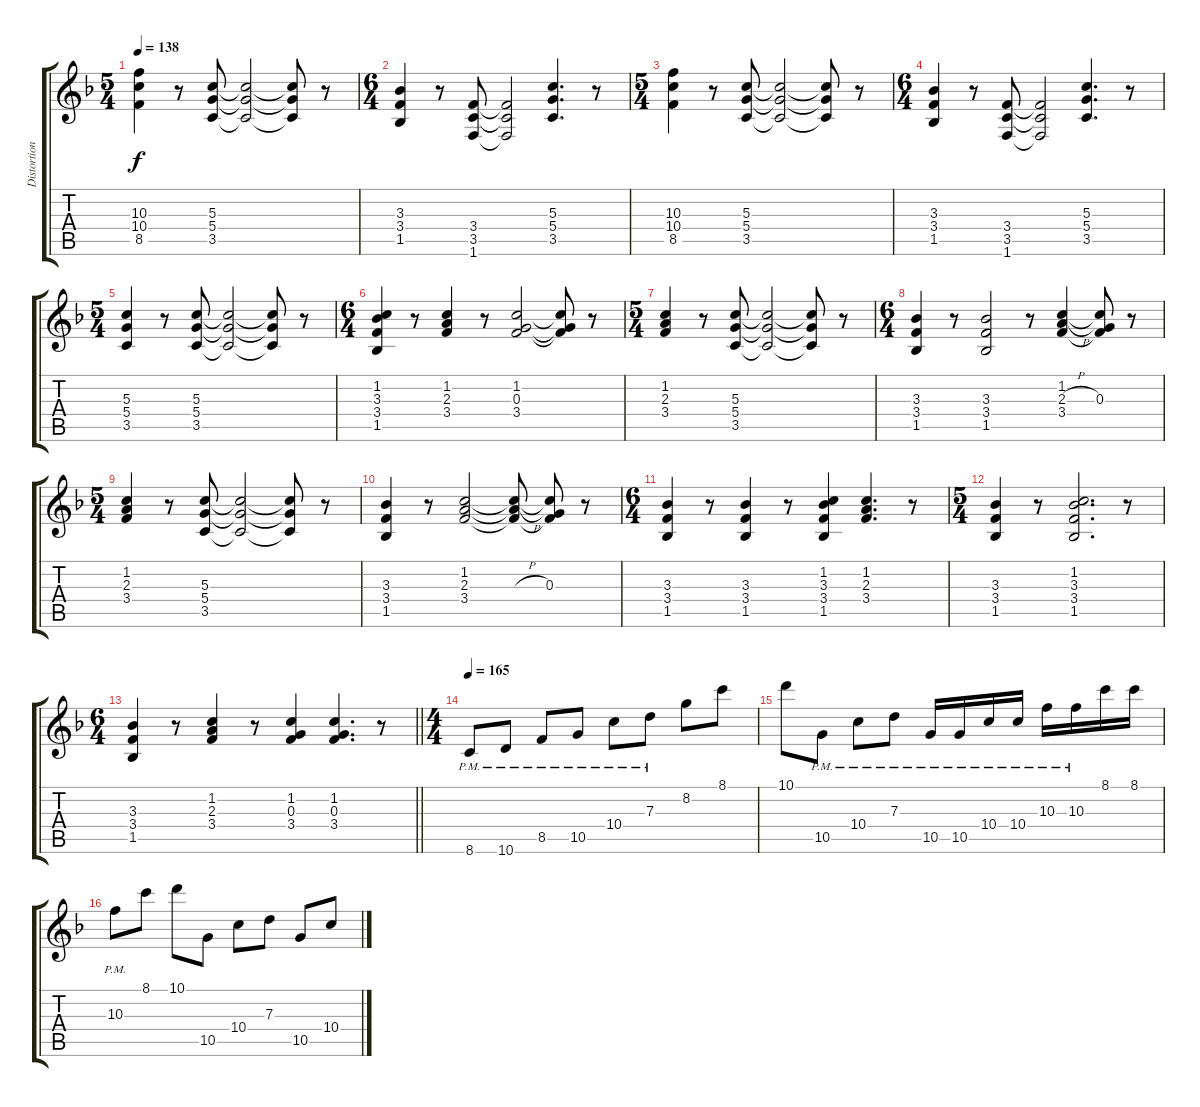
\track ("Distortion" "Distortion") {instrument distortionguitar}
\staff {score tabs}
\tuning (E4 B3 G3 D3 A2 E2) {hide}
\ts (5 4)
\tempo 138
\clef g2
\ks f
(10.3 10.4 8.5).4{dy f instrument distortionguitar} r.8 (5.3 5.4 3.5).8 (5.3{t} 5.4{t} 3.5{t}).2 (5.3{t} 5.4{t} 3.5{t}).8 r.8 |
\ts (6 4)
(3.3 3.4 1.5).4 r.8 (3.4 3.5 1.6).8 (3.4{t} 3.5{t} 1.6{t}).2 (5.3 5.4 3.5).4{d} r.8 |
\ts (5 4)
(10.3 10.4 8.5).4 r.8 (5.3 5.4 3.5).8 (5.3{t} 5.4{t} 3.5{t}).2 (5.3{t} 5.4{t} 3.5{t}).8 r.8 |
\ts (6 4)
(3.3 3.4 1.5).4 r.8 (3.4 3.5 1.6).8 (3.4{t} 3.5{t} 1.6{t}).2 (5.3 5.4 3.5).4{d} r.8 |
\ts (5 4)
(5.3 5.4 3.5).4 r.8 (5.3 5.4 3.5).8 (5.3{t} 5.4{t} 3.5{t}).2 (5.3{t} 5.4{t} 3.5{t}).8 r.8 |
\ts (6 4)
(1.2 3.3 3.4 1.5).4 r.8 (1.2 2.3 3.4).4 r.8 (1.2 0.3 3.4).2 (1.2{t} 0.3{t} 3.4{t}).8 r.8 |
\ts (5 4)
(1.2 2.3 3.4).4 r.8 (5.3 5.4 3.5).8 (5.3{t} 5.4{t} 3.5{t}).2 (5.3{t} 5.4{t} 3.5{t}).8 r.8 |
\ts (6 4)
(3.3 3.4 1.5).4 r.8 (3.3 3.4 1.5).2 r.8 (1.2 2.3{h} 3.4).4 (1.2{t} 0.3 3.4{t}).8 r.8 |
\ts (5 4)
(1.2 2.3 3.4).4 r.8 (5.3 5.4 3.5).8 (5.3{t} 5.4{t} 3.5{t}).2 (5.3{t} 5.4{t} 3.5{t}).8 r.8 |
(3.3 3.4 1.5).4 r.8 (1.2 2.3 3.4).2 (1.2{t} 2.3{h t} 3.4{t}).8 (1.2{t} 0.3 3.4{t}).8 r.8 |
\ts (6 4)
(3.3 3.4 1.5).4 r.8 (3.3 3.4 1.5).4 r.8 (1.2 3.3 3.4 1.5).4 (1.2 2.3 3.4).4{d} r.8 |
\ts (5 4)
(3.3 3.4 1.5).4 r.8 (1.2 3.3 3.4 1.5).2{d} r.8 |
\ts (6 4)
\barLineRight lightlight
(3.3 3.4 1.5).4 r.8 (1.2 2.3 3.4).4 r.8 (1.2 0.3 3.4).4 (1.2 0.3 3.4).4{d} r.8 |
\ts (4 4)
\tempo 165
8.6{pm}.8 10.6{pm}.8 8.5{pm}.8 10.5{pm}.8 10.4{pm}.8 7.3{pm}.8 8.2.8 8.1.8 |
10.1.8 10.5{pm}.8 10.4{pm}.8 7.3{pm}.8 10.5{pm}.16 10.5{pm}.16 10.4{pm}.16 10.4{pm}.16 10.3{pm}.16 10.3{pm}.16 8.1.16 8.1.16 |
10.3{pm}.8 8.1.8 10.1.8 10.5.8 10.4.8 7.3.8 10.5.8 10.4.8
